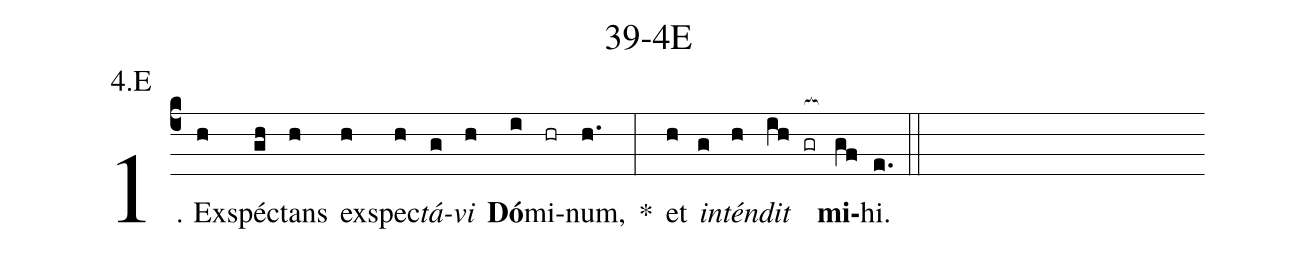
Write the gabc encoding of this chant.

name: 39-4E;
annotation: 4.E;
%%
(c4)1. Ex(h)spéc(gh)tans(h) ex(h)spec(h)<i>tá</i>(g)<i>vi</i>(h) <b>Dó</b>(i)mi(hr)num,(h.) *(:) et(h) <i>in</i>(g)<i>tén</i>(h)<i>dit</i>(ih gr[ocb:1{]) <b>mi</b>(gf[ocb:0}])hi.(e.) (::)
